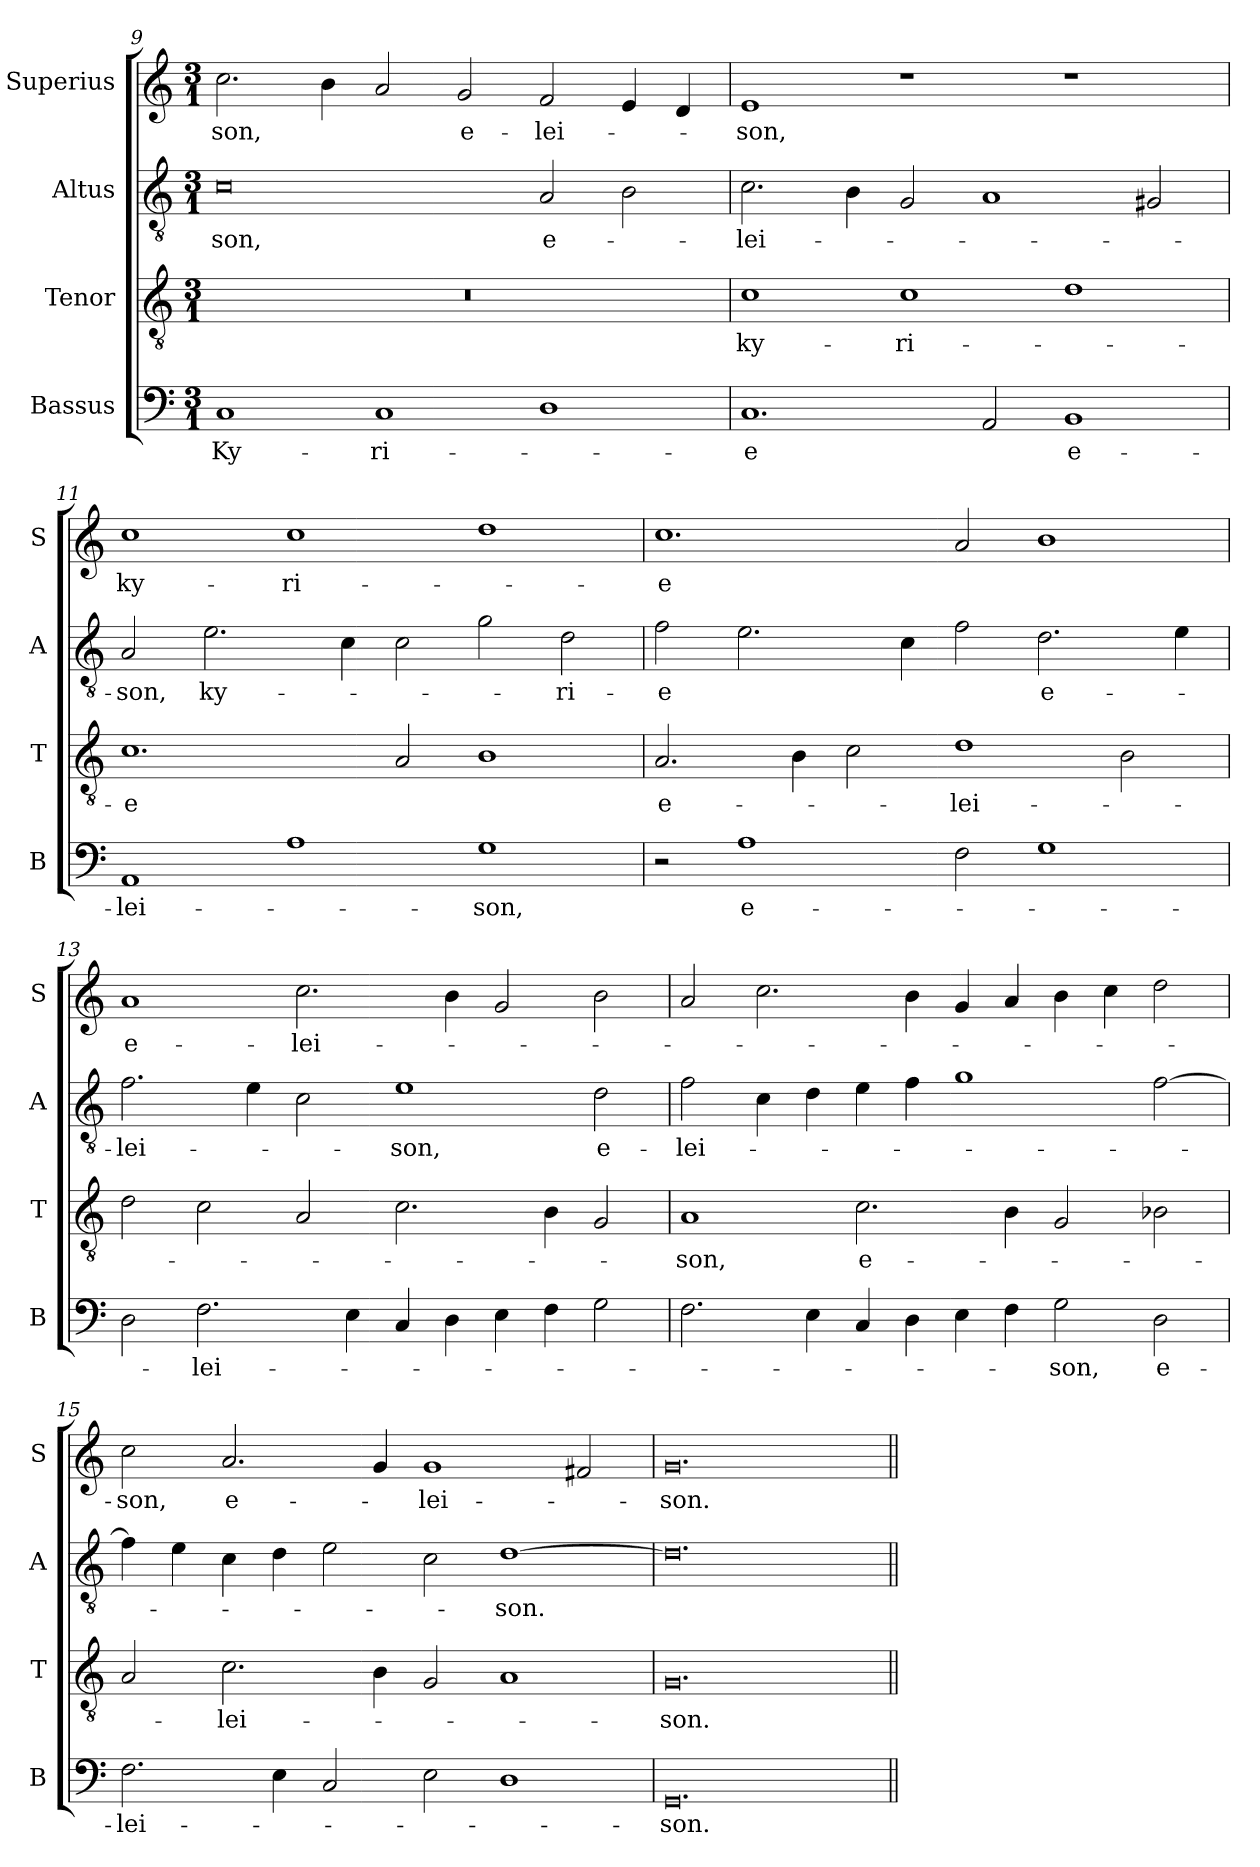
**kern	**text	**kern	**text	**kern	**text	**kern	**text
*part4	*part4	*part3	*part3	*part2	*part2	*part1	*part1
*staff4	*staff4	*staff3	*staff3	*staff2	*staff2	*staff1	*staff1
*I"Bassus	*	*I"Tenor	*	*I"Altus	*	*I"Superius	*
*I'B	*	*I'T	*	*I'A	*	*I'S	*
*clefF4	*	*clefGv2	*	*clefGv2	*	*clefG2	*
*k[]	*	*k[]	*	*k[]	*	*k[]	*
*M3/1	*	*M3/1	*	*M3/1	*	*M3/1	*
=9	=9	=9	=9	=9	=9	=9	=9
1C	Ky-	0.r	.	0c	-son,	2.cc\	-son,
.	.	.	.	.	.	4b\	.
1C	-ri-	.	.	.	.	2a/	.
.	.	.	.	.	.	2g/	e-
1D	.	.	.	2A/	e-	2f/	-lei-
.	.	.	.	2B\	.	4e/	.
.	.	.	.	.	.	4d/	.
=10	=10	=10	=10	=10	=10	=10	=10
1.C	-e	1c	ky-	2.c\	-lei-	1e	-son,
.	.	.	.	4B\	.	.	.
.	.	1c	-ri-	2G/	.	1r	.
2AA/	.	.	.	1A	.	.	.
1BB	e-	1d	.	.	.	1r	.
.	.	.	.	2G#X/	.	.	.
=11	=11	=11	=11	=11	=11	=11	=11
1AA	-lei-	1.c	-e	2A/	son,	1cc	ky-
.	.	.	.	2.e\	ky-	.	.
1A	.	.	.	.	.	1cc	-ri-
.	.	.	.	4c\	.	.	.
.	.	2A/	.	2c\	.	.	.
1G	-son,	1B	.	2g\	.	1dd	.
.	.	.	.	2d\	-ri-	.	.
=12	=12	=12	=12	=12	=12	=12	=12
2r	.	2.A/	e-	2f\	-e	1.cc	-e
1A	e-	.	.	2.e\	.	.	.
.	.	4B\	.	.	.	.	.
.	.	2c\	.	.	.	.	.
.	.	.	.	4c\	.	.	.
2F\	.	1d	-lei-	2f\	.	2a/	.
1G	.	.	.	2.d\	e-	1b	.
.	.	2B\	.	.	.	.	.
.	.	.	.	4e\	.	.	.
=13	=13	=13	=13	=13	=13	=13	=13
2D\	.	2d\	.	2.f\	-lei-	1a	e-
2.F\	-lei-	2c\	.	.	.	.	.
.	.	.	.	4e\	.	.	.
.	.	2A/	.	2c\	.	2.cc\	-lei-
4E\	.	.	.	.	.	.	.
4C/	.	2.c\	.	1e	-son,	.	.
4D\	.	.	.	.	.	4b\	.
4E\	.	.	.	.	.	2g/	.
4F\	.	4B\	.	.	.	.	.
2G\	.	2G/	.	2d\	e-	2b\	.
=14	=14	=14	=14	=14	=14	=14	=14
2.F\	.	1A	-son,	2f\	-lei-	2a/	.
.	.	.	.	4c\	.	2.cc\	.
4E\	.	.	.	4d\	.	.	.
4C/	.	2.c\	e-	4e\	.	.	.
4D\	.	.	.	4f\	.	4b\	.
4E\	.	.	.	1g	.	4g/	.
4F\	.	4B\	.	.	.	4a/	.
2G\	-son,	2G/	.	.	.	4b\	.
.	.	.	.	.	.	4cc\	.
2D\	e-	2B-X\	.	[2f\	.	2dd\	.
=15	=15	=15	=15	=15	=15	=15	=15
2.F\	-lei-	2A/	.	4f\]	.	2cc\	-son,
.	.	.	.	4e\	.	.	.
.	.	2.c\	-lei-	4c\	.	2.a/	e-
4E\	.	.	.	4d\	.	.	.
2C/	.	.	.	2e\	.	.	.
.	.	4B\	.	.	.	4g/	.
2E\	.	2G/	.	2c\	.	1g	-lei-
1D	.	1A	.	[1d	-son.	.	.
.	.	.	.	.	.	2f#X/	.
=16	=16	=16	=16	=16	=16	=16	=16
0.GG	-son.	0.G	-son.	0.d]	.	0.g	-son.
=||	=||	=||	=||	=||	=||	=||	=||
*-	*-	*-	*-	*-	*-	*-	*-
